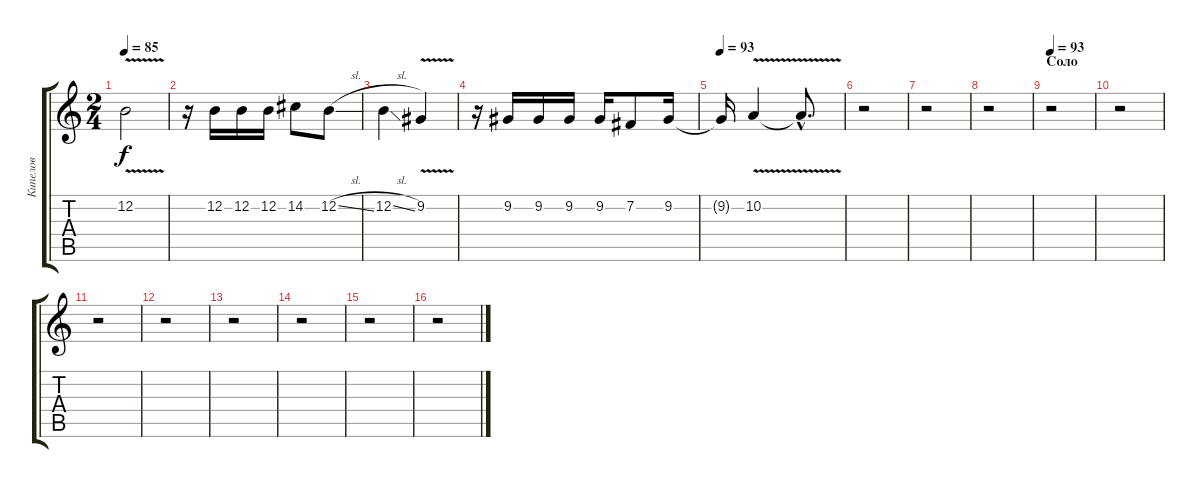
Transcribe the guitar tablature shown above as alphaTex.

\track ("Кипелов" "Кипелов") {instrument bassoon}
\staff {score tabs}
\tuning (E4 B3 G3 D3 A2 E2) {hide}
\ts (2 4)
\tempo 85
\clef g2
\ks c
12.2{v}.2{dy f} |
r.16 12.2.16 12.2.16 12.2.16 14.2.8 12.2{sl}.8 |
12.2{sl}.4 9.2{v}.4 |
r.16 9.2.16 9.2.16 9.2.16 9.2.16 7.2.8 9.2.16 |
\tempo 93
9.2{t}.16 10.2{v}.4 10.2{hac t}.8{d} |
r.2 |
r.2 |
r.2 |
\section ("" "Соло")
\tempo 93
r.2 |
r.2 |
r.2 |
r.2 |
r.2 |
r.2 |
r.2 |
r.2
